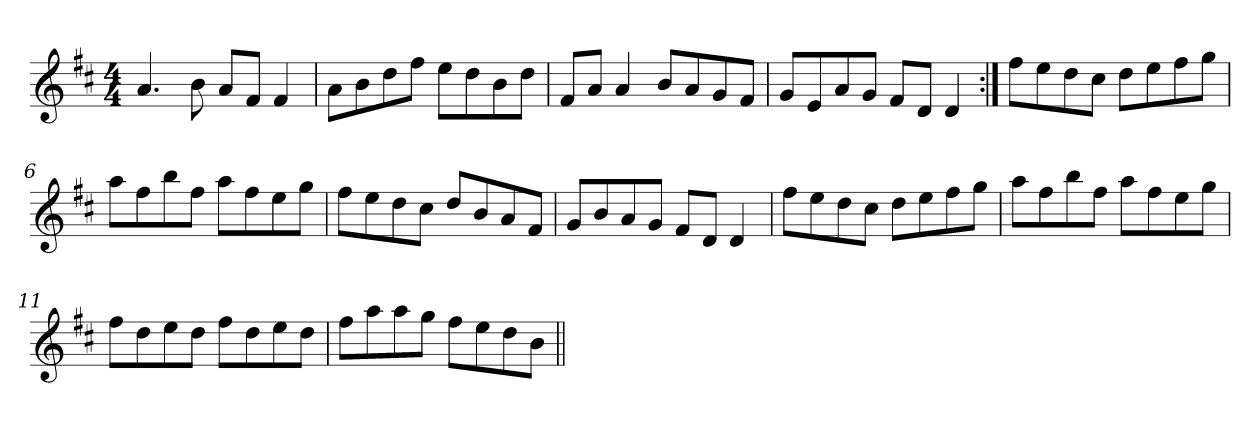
**kern
*part1
*staff1
*clefG2
*k[f#c#]
*D:
*M4/4
=1
4.a/
8b\
8a/L
8f#/J
4f#/
=2
8a\L
8b\
8dd\
8ff#\J
8ee\L
8dd\
8b\
8dd\J
=3
8f#/L
8a/J
4a/
8b/L
8a/
8g/
8f#/J
=4
8g/L
8e/
8a/
8g/J
8f#/L
8d/J
4d/
=5:|!
8ff#\L
8ee\
8dd\
8cc#\J
8dd\L
8ee\
8ff#\
8gg\J
=6
8aa\L
8ff#\
8bb\
8ff#\J
8aa\L
8ff#\
8ee\
8gg\J
!!LO:LB:g=z
=7
8ff#\L
8ee\
8dd\
8cc#\J
8dd/L
8b/
8a/
8f#/J
=8
8g/L
8b/
8a/
8g/J
8f#/L
8d/J
4d/
=9
8ff#\L
8ee\
8dd\
8cc#\J
8dd\L
8ee\
8ff#\
8gg\J
=10
8aa\L
8ff#\
8bb\
8ff#\J
8aa\L
8ff#\
8ee\
8gg\J
=11
8ff#\L
8dd\
8ee\
8dd\J
8ff#\L
8dd\
8ee\
8dd\J
!!LO:LB:g=z
=12
8ff#\L
8aa\
8aa\
8gg\J
8ff#\L
8ee\
8dd\
8b\J
=||
*-
